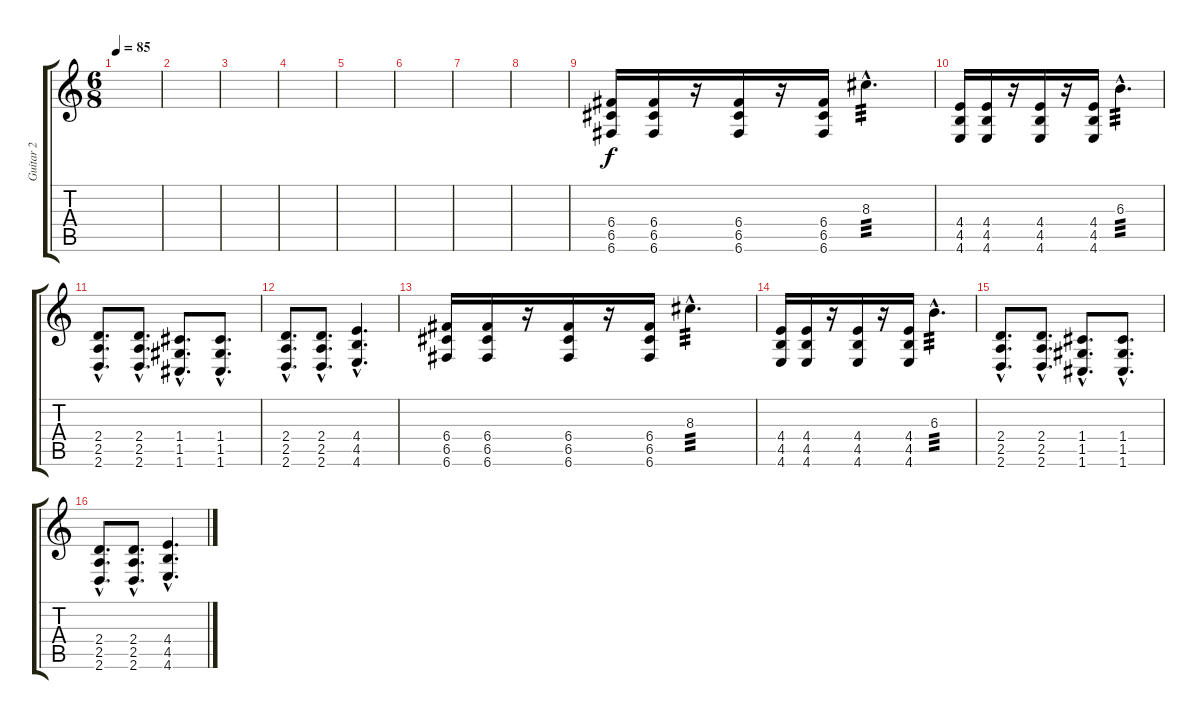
\track ("Guitar 2" "Guitar 2") {instrument distortionguitar}
\staff {score tabs}
\tuning (D4 A3 F3 C3 G2 C2) {hide}
\ts (6 8)
\tempo 85
\clef g2
\ks c
|
|
|
|
|
|
|
|
(6.4 6.5 6.6).16 (6.4 6.5 6.6).16 r.16 (6.4 6.5 6.6).16 r.16 (6.4 6.5 6.6).16 8.3{hac}.4{d tp 3} |
(4.4 4.5 4.6).16 (4.4 4.5 4.6).16 r.16 (4.4 4.5 4.6).16 r.16 (4.4 4.5 4.6).16 6.3{hac}.4{d tp 3} |
(2.4{hac} 2.5{hac} 2.6{hac}).8{d} (2.4{hac} 2.5{hac} 2.6{hac}).8{d} (1.4{hac} 1.5{hac} 1.6{hac}).8{d} (1.4{hac} 1.5{hac} 1.6{hac}).8{d} |
(2.4{hac} 2.5{hac} 2.6{hac}).8{d} (2.4{hac} 2.5{hac} 2.6{hac}).8{d} (4.4{hac} 4.5{hac} 4.6{hac}).4{d} |
(6.4 6.5 6.6).16 (6.4 6.5 6.6).16 r.16 (6.4 6.5 6.6).16 r.16 (6.4 6.5 6.6).16 8.3{hac}.4{d tp 3} |
(4.4 4.5 4.6).16 (4.4 4.5 4.6).16 r.16 (4.4 4.5 4.6).16 r.16 (4.4 4.5 4.6).16 6.3{hac}.4{d tp 3} |
(2.4{hac} 2.5{hac} 2.6{hac}).8{d} (2.4{hac} 2.5{hac} 2.6{hac}).8{d} (1.4{hac} 1.5{hac} 1.6{hac}).8{d} (1.4{hac} 1.5{hac} 1.6{hac}).8{d} |
(2.4{hac} 2.5{hac} 2.6{hac}).8{d} (2.4{hac} 2.5{hac} 2.6{hac}).8{d} (4.4{hac} 4.5{hac} 4.6{hac}).4{d}
